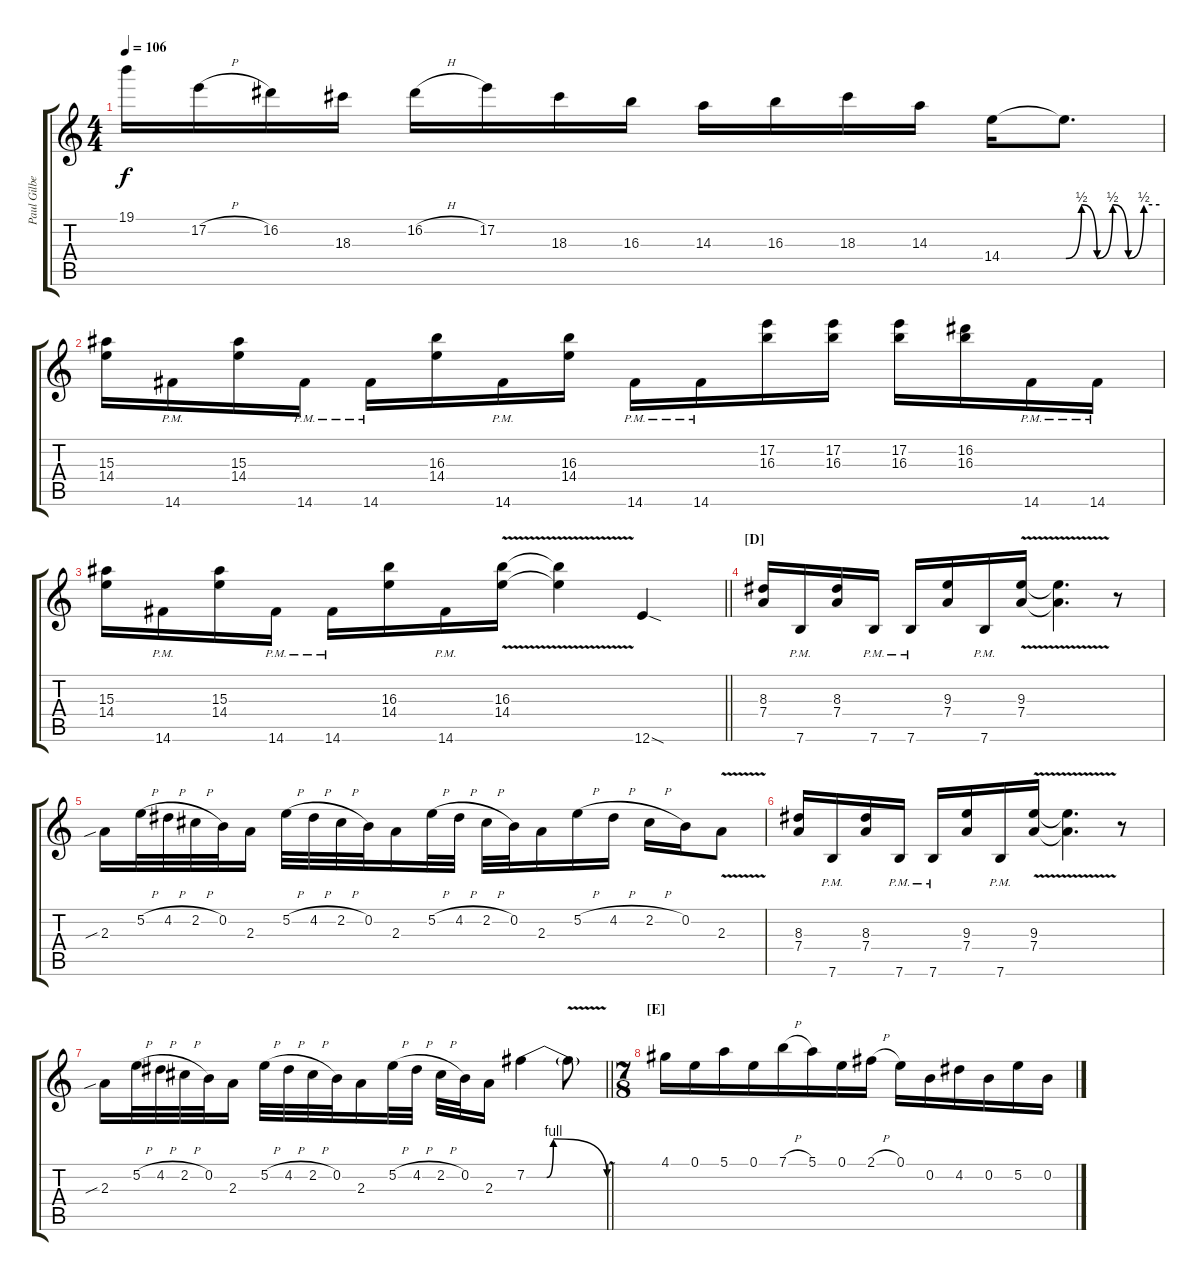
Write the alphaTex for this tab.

\track ("Paul Gilbert" "Paul Gilbe") {instrument distortionguitar}
\staff {score tabs}
\tuning (E4 B3 G3 D3 A2 E2) {hide}
\ts (4 4)
\tempo 106
\clef g2
\ks c
19.1.16{dy f} 17.2{h}.16 16.2.16 18.3.16 16.2{h}.16 17.2.16 18.3.16 16.3.16 14.3.16 16.3.16 18.3.16 14.3.16 14.4.16 14.4{be (custom 0 0 10 2 20 0 30 2 40 0 50 2 60 2) t}.8{d} |
(15.3 14.4).16 14.6{pm}.16 (15.3 14.4).16 14.6{pm}.16 14.6{pm}.16 (16.3 14.4).16 14.6{pm}.16 (16.3 14.4).16 14.6{pm}.16 14.6{pm}.16 (17.2 16.3).16 (17.2 16.3).16 (17.2 16.3).16 (16.2 16.3).16 14.6{pm}.16 14.6{pm}.16 |
\barLineRight lightlight
(15.3 14.4).16 14.6{pm}.16 (15.3 14.4).16 14.6{pm}.16 14.6{pm}.16 (16.3 14.4).16 14.6{pm}.16 (16.3{v} 14.4{v}).16 (16.3{t} 14.4{t}).4 12.6{sod}.4 |
\section ("" "[D]")
(8.3 7.4).16 7.6{pm}.16 (8.3 7.4).16 7.6{pm}.16 7.6{pm}.16 (9.3 7.4).16 7.6{pm}.16 (9.3{v} 7.4{v}).16 (9.3{t} 7.4{t}).4{d} r.8 |
2.3{sib}.16 5.2{h}.32 4.2{h}.32 2.2{h}.32 0.2.32 2.3.16 5.2{h}.32 4.2{h}.32 2.2{h}.32 0.2.32 2.3.16 5.2{h}.32 4.2{h}.32 2.2{h}.32 0.2.32 2.3.16 5.2{h}.16 4.2{h}.16 2.2{h}.16 0.2.16 2.3{v}.8 |
(8.3 7.4).16 7.6{pm}.16 (8.3 7.4).16 7.6{pm}.16 7.6{pm}.16 (9.3 7.4).16 7.6{pm}.16 (9.3{v} 7.4{v}).16 (9.3{t} 7.4{t}).4{d} r.8 |
\barLineRight lightlight
2.3{sib}.16 5.2{h}.32 4.2{h}.32 2.2{h}.32 0.2.32 2.3.16 5.2{h}.32 4.2{h}.32 2.2{h}.32 0.2.32 2.3.16 5.2{h}.32 4.2{h}.32 2.2{h}.32 0.2.32 2.3.16 7.2{be (custom 0 0 15 0 20 4 60 0)}.4 7.2{v t}.8 |
\ts (7 8)
\section ("" "[E]")
4.1.16 0.1.16 5.1.16 0.1.16 7.1{h}.16 5.1.16 0.1.16 2.1{h}.16 0.1.16 0.2.16 4.2.16 0.2.16 5.2.16 0.2.16
